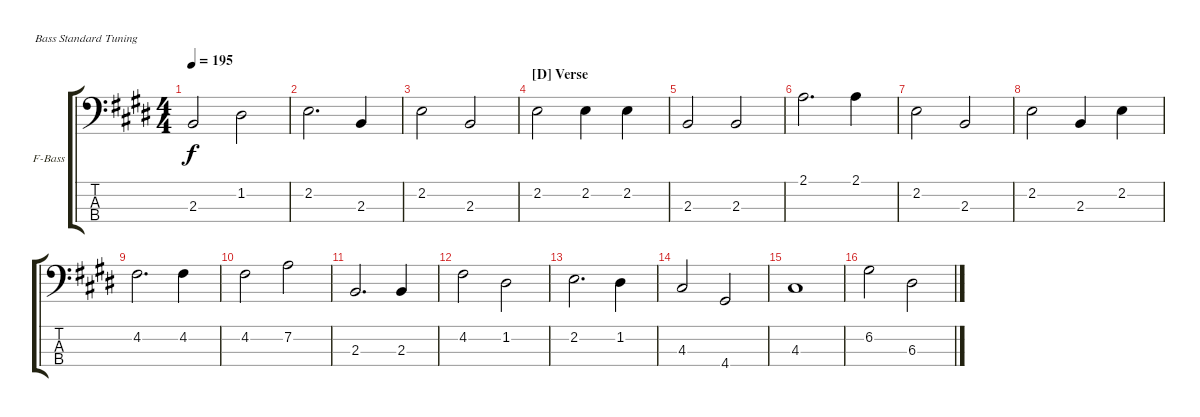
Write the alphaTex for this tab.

\defaultSystemsLayout 4
\bracketExtendMode groupsimilarinstruments
\firstSystemTrackNameOrientation horizontal
\otherSystemsTrackNameOrientation horizontal
\track ("Fretless Bass" "F-Bass") {instrument fretlessbass}
\staff {score tabs}
\tuning (G2 D2 A1 E1)
\ts (4 4)
\tempo 195
\clef f4
\scale
0.333333
\ks e
2.3.2{dy f} 1.2.2 |
\scale
0.333333 2.2.2{d} 2.3.4 |
\scale
0.333333 2.2.2 2.3.2 |
\section ("D" "Verse")
\scale
0.333333 2.2.2 2.2.4 2.2.4 |
\scale
0.333333 2.3.2 2.3.2 |
\scale
0.333333 2.1.2{d} 2.1.4 |
\scale
0.333333 2.2.2 2.3.2 |
\scale
0.333333 2.2.2 2.3.4 2.2.4 |
\scale
0.333333 4.2.2{d} 4.2.4 |
\scale
0.333333 4.2.2 7.2.2 |
\scale
0.333333 2.3.2{d} 2.3.4 |
\scale
0.333333 4.2.2 1.2.2 |
\scale
0.333333 2.2.2{d} 1.2.4 |
\scale
0.333333 4.3.2 4.4.2 |
\scale
0.333333 4.3.1 |
\scale
0.333333 6.2.2 6.3.2
